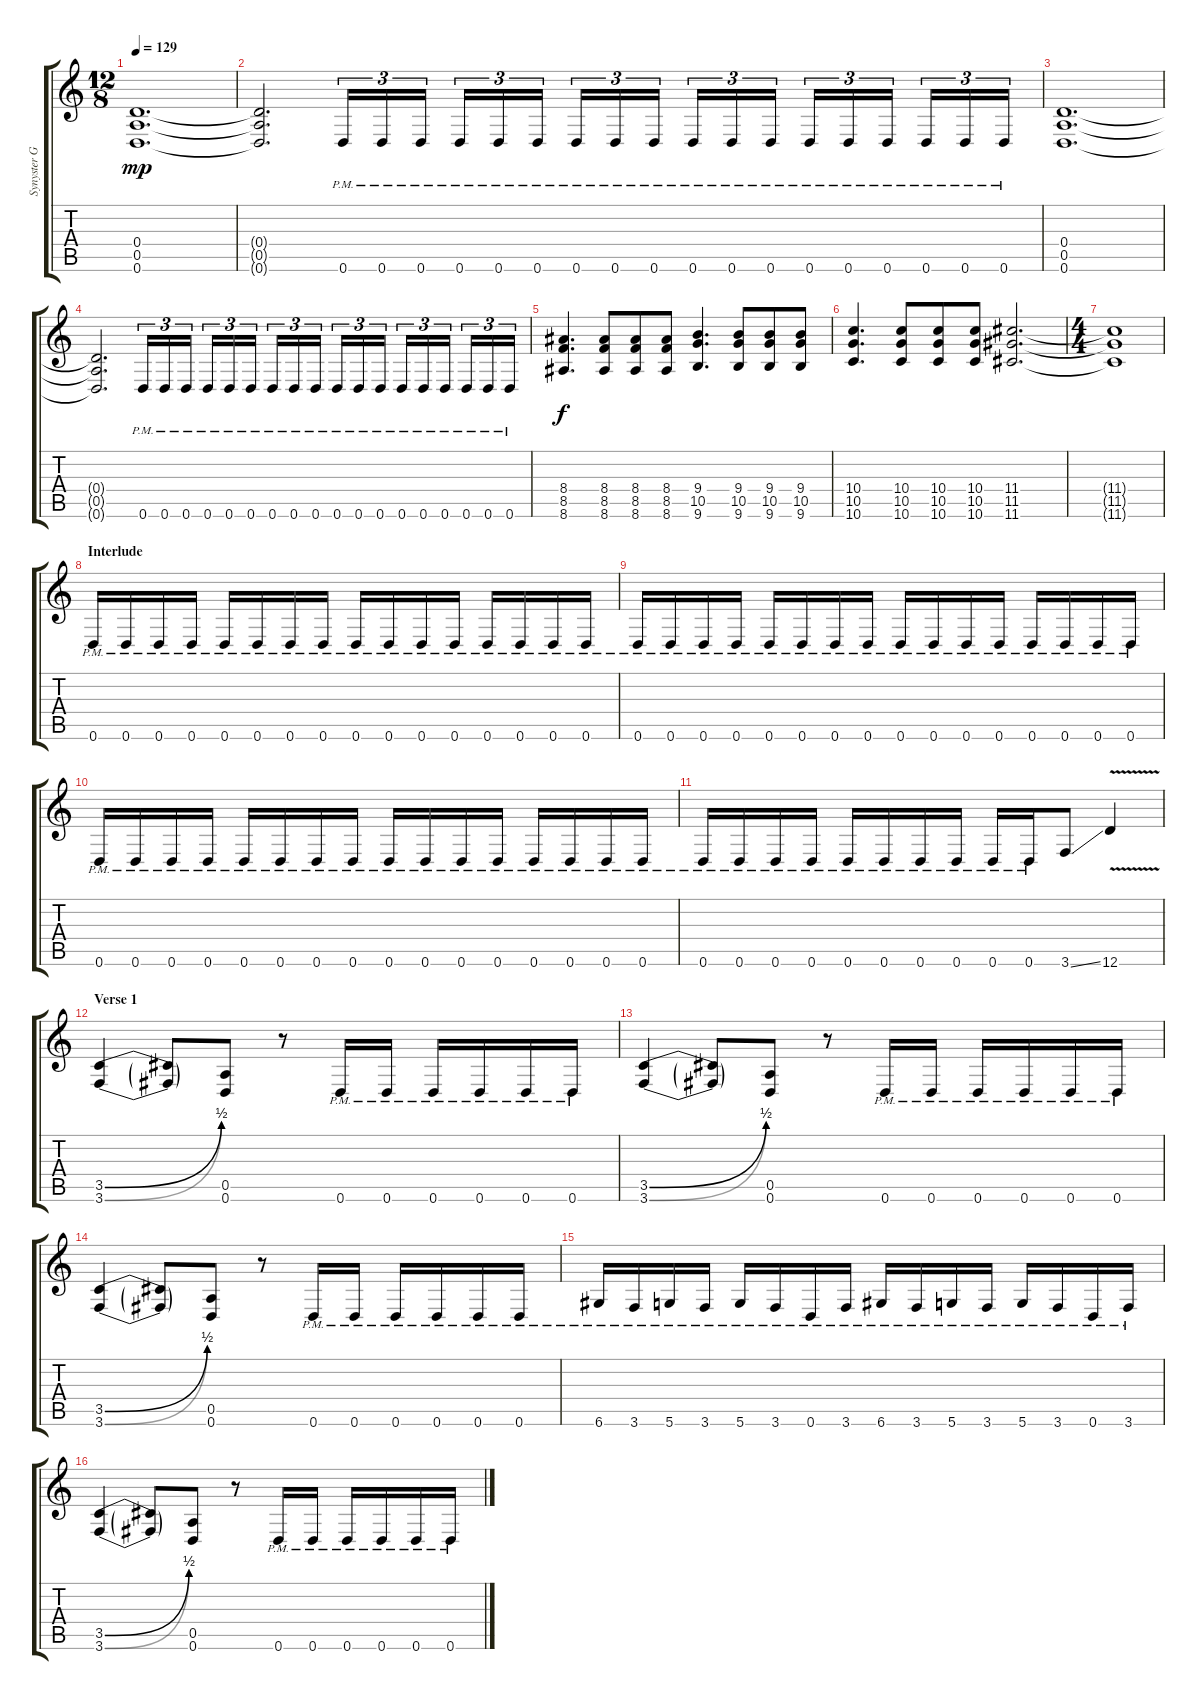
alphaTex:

\track ("Synyster Gates (Rhythm)" "Synyster G") {instrument distortionguitar}
\staff {score tabs}
\tuning (E4 B3 G3 D3 A2 D2) {hide}
\ts (12 8)
\tempo 129
\clef g2
\ks c
(0.4 0.5 0.6).1{d dy mp} |
(0.4{t} 0.5{t} 0.6{t}).2{d} 0.6{pm}.16{tu (3 2)} 0.6{pm}.16{tu (3 2)} 0.6{pm}.16{tu (3 2)} 0.6{pm}.16{tu (3 2)} 0.6{pm}.16{tu (3 2)} 0.6{pm}.16{tu (3 2)} 0.6{pm}.16{tu (3 2)} 0.6{pm}.16{tu (3 2)} 0.6{pm}.16{tu (3 2)} 0.6{pm}.16{tu (3 2)} 0.6{pm}.16{tu (3 2)} 0.6{pm}.16{tu (3 2)} 0.6{pm}.16{tu (3 2)} 0.6{pm}.16{tu (3 2)} 0.6{pm}.16{tu (3 2)} 0.6{pm}.16{tu (3 2)} 0.6{pm}.16{tu (3 2)} 0.6{pm}.16{tu (3 2)} |
(0.4 0.5 0.6).1{d} |
(0.4{t} 0.5{t} 0.6{t}).2{d} 0.6{pm}.16{tu (3 2)} 0.6{pm}.16{tu (3 2)} 0.6{pm}.16{tu (3 2)} 0.6{pm}.16{tu (3 2)} 0.6{pm}.16{tu (3 2)} 0.6{pm}.16{tu (3 2)} 0.6{pm}.16{tu (3 2)} 0.6{pm}.16{tu (3 2)} 0.6{pm}.16{tu (3 2)} 0.6{pm}.16{tu (3 2)} 0.6{pm}.16{tu (3 2)} 0.6{pm}.16{tu (3 2)} 0.6{pm}.16{tu (3 2)} 0.6{pm}.16{tu (3 2)} 0.6{pm}.16{tu (3 2)} 0.6{pm}.16{tu (3 2)} 0.6{pm}.16{tu (3 2)} 0.6{pm}.16{tu (3 2)} |
(8.4 8.5 8.6).4{d dy f} (8.4 8.5 8.6).8 (8.4 8.5 8.6).8 (8.4 8.5 8.6).8 (9.4 10.5 9.6).4{d} (9.4 10.5 9.6).8 (9.4 10.5 9.6).8 (9.4 10.5 9.6).8 |
(10.4 10.5 10.6).4{d} (10.4 10.5 10.6).8 (10.4 10.5 10.6).8 (10.4 10.5 10.6).8 (11.4 11.5 11.6).2{d} |
\ts (4 4)
(11.4{t} 11.5{t} 11.6{t}).1 |
\section ("" "Interlude")
0.6{pm}.16 0.6{pm}.16 0.6{pm}.16 0.6{pm}.16 0.6{pm}.16 0.6{pm}.16 0.6{pm}.16 0.6{pm}.16 0.6{pm}.16 0.6{pm}.16 0.6{pm}.16 0.6{pm}.16 0.6{pm}.16 0.6{pm}.16 0.6{pm}.16 0.6{pm}.16 |
0.6{pm}.16 0.6{pm}.16 0.6{pm}.16 0.6{pm}.16 0.6{pm}.16 0.6{pm}.16 0.6{pm}.16 0.6{pm}.16 0.6{pm}.16 0.6{pm}.16 0.6{pm}.16 0.6{pm}.16 0.6{pm}.16 0.6{pm}.16 0.6{pm}.16 0.6{pm}.16 |
0.6{pm}.16 0.6{pm}.16 0.6{pm}.16 0.6{pm}.16 0.6{pm}.16 0.6{pm}.16 0.6{pm}.16 0.6{pm}.16 0.6{pm}.16 0.6{pm}.16 0.6{pm}.16 0.6{pm}.16 0.6{pm}.16 0.6{pm}.16 0.6{pm}.16 0.6{pm}.16 |
0.6{pm}.16 0.6{pm}.16 0.6{pm}.16 0.6{pm}.16 0.6{pm}.16 0.6{pm}.16 0.6{pm}.16 0.6{pm}.16 0.6{pm}.16 0.6{pm}.16 3.6{ss}.8 12.6{v}.4 |
\section ("" "Verse 1")
(3.5{be (bend 0 0 60 2)} 3.6{be (bend 0 0 60 2)}).4 (3.5{t} 3.6{t}).8 (0.5 0.6).8 r.8 0.6{pm}.16 0.6{pm}.16 0.6{pm}.16 0.6{pm}.16 0.6{pm}.16 0.6{pm}.16 |
(3.5{be (bend 0 0 60 2)} 3.6{be (bend 0 0 60 2)}).4 (3.5{t} 3.6{t}).8 (0.5 0.6).8 r.8 0.6{pm}.16 0.6{pm}.16 0.6{pm}.16 0.6{pm}.16 0.6{pm}.16 0.6{pm}.16 |
(3.5{be (bend 0 0 60 2)} 3.6{be (bend 0 0 60 2)}).4 (3.5{t} 3.6{t}).8 (0.5 0.6).8 r.8 0.6{pm}.16 0.6{pm}.16 0.6{pm}.16 0.6{pm}.16 0.6{pm}.16 0.6{pm}.16 |
6.6{pm}.16 3.6{pm}.16 5.6{pm}.16 3.6{pm}.16 5.6{pm}.16 3.6{pm}.16 0.6{pm}.16 3.6{pm}.16 6.6{pm}.16 3.6{pm}.16 5.6{pm}.16 3.6{pm}.16 5.6{pm}.16 3.6{pm}.16 0.6{pm}.16 3.6{pm}.16 |
(3.5{be (bend 0 0 60 2)} 3.6{be (bend 0 0 60 2)}).4 (3.5{t} 3.6{t}).8 (0.5 0.6).8 r.8 0.6{pm}.16 0.6{pm}.16 0.6{pm}.16 0.6{pm}.16 0.6{pm}.16 0.6{pm}.16
